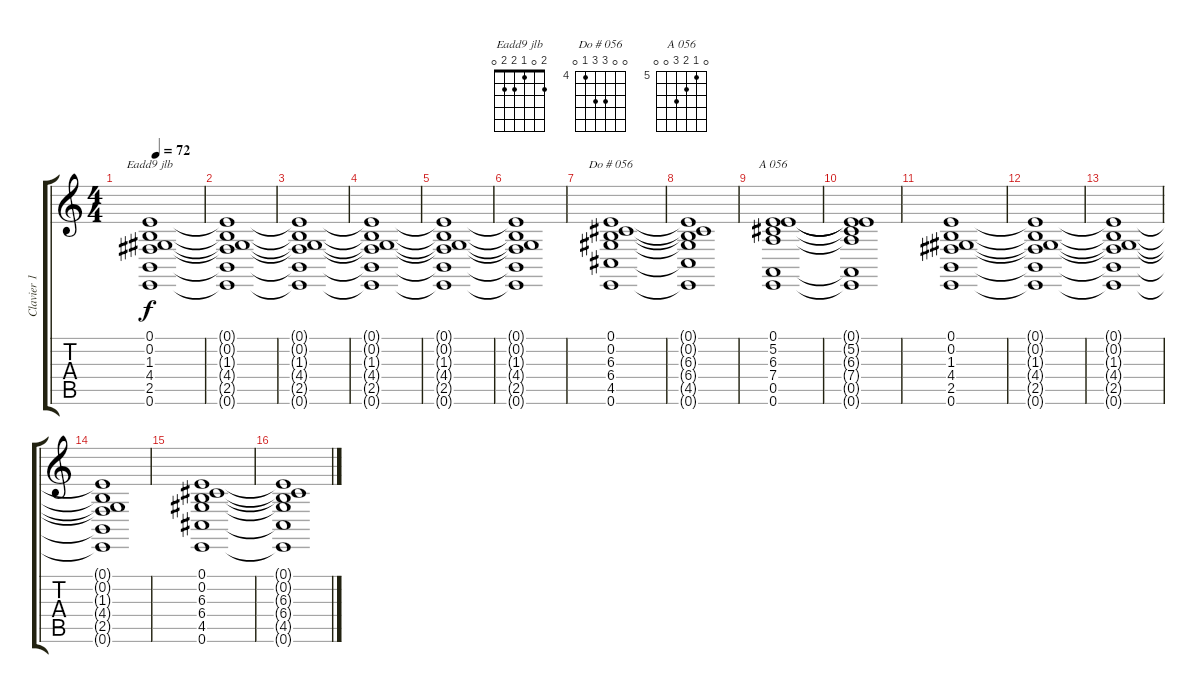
\track ("Clavier 1 - Synthé" "Clavier 1 ") {instrument stringensemble2}
\staff {score tabs}
\tuning (E4 B3 G3 D3 A2 E2) {hide}
\chord ("Eadd9 jlb" 2 0 1 2 2 0)
\chord ("Do # 056" 0 0 6 6 4 0) {firstfret 4}
\chord ("A 056" 0 5 6 7 0 0) {firstfret 5}
\ts (4 4)
\tempo 72
\clef g2
\ks c
(0.1 0.2 1.3 4.4 2.5 0.6).1{ch "Eadd9 jlb" dy f volume 2 instrument stringensemble2} |
(0.1{t} 0.2{t} 1.3{t} 4.4{t} 2.5{t} 0.6{t}).1 |
(0.1{t} 0.2{t} 1.3{t} 4.4{t} 2.5{t} 0.6{t}).1 |
(0.1{t} 0.2{t} 1.3{t} 4.4{t} 2.5{t} 0.6{t}).1 |
(0.1{t} 0.2{t} 1.3{t} 4.4{t} 2.5{t} 0.6{t}).1 |
(0.1{t} 0.2{t} 1.3{t} 4.4{t} 2.5{t} 0.6{t}).1 |
(0.1 0.2 6.3 6.4 4.5 0.6).1{ch "Do # 056"} |
(0.1{t} 0.2{t} 6.3{t} 6.4{t} 4.5{t} 0.6{t}).1 |
(0.1 5.2 6.3 7.4 0.5 0.6).1{ch "A 056"} |
(0.1{t} 5.2{t} 6.3{t} 7.4{t} 0.5{t} 0.6{t}).1 |
(0.1 0.2 1.3 4.4 2.5 0.6).1 |
(0.1{t} 0.2{t} 1.3{t} 4.4{t} 2.5{t} 0.6{t}).1 |
(0.1{t} 0.2{t} 1.3{t} 4.4{t} 2.5{t} 0.6{t}).1 |
(0.1{t} 0.2{t} 1.3{t} 4.4{t} 2.5{t} 0.6{t}).1 |
(0.1 0.2 6.3 6.4 4.5 0.6).1 |
(0.1{t} 0.2{t} 6.3{t} 6.4{t} 4.5{t} 0.6{t}).1
